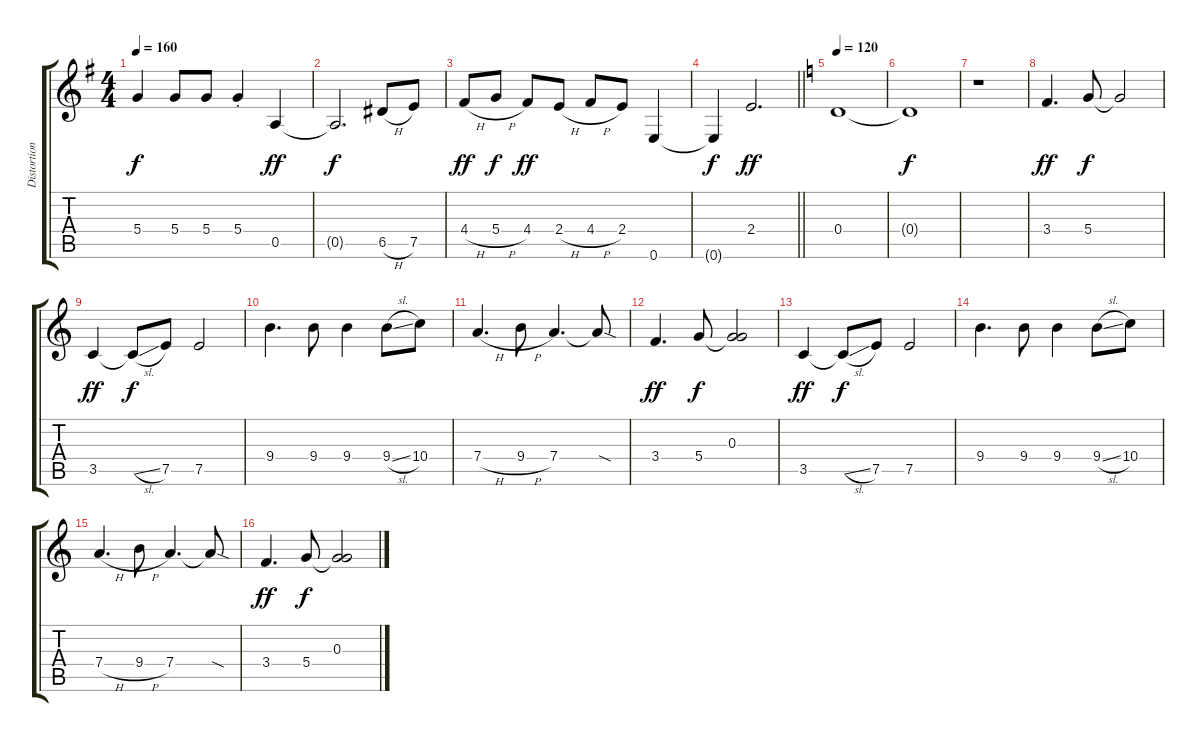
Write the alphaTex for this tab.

\track ("Distortion" "Distortion") {instrument overdrivenguitar}
\staff {score tabs}
\tuning (E4 B3 G3 D3 A2 E2) {hide}
\ts (4 4)
\tempo 160
\clef g2
\ks g
5.4.4{dy f} 5.4.8 5.4.8 5.4{st}.4 0.5.4{dy ff} |
0.5{t}.2{d dy f} 6.5{h}.8 7.5.8 |
4.4{h}.8{dy ff} 5.4{h}.8{dy f} 4.4.8{dy ff} 2.4{h}.8 4.4{h}.8 2.4.8 0.6.4 |
\barLineRight lightlight
0.6{t}.4{dy f} 2.4.2{d dy ff} |
\tempo 120
\ks c
0.4.1 |
0.4{t}.1{dy f} |
r.1 |
3.4.4{d dy ff} 5.4.8{dy f} 5.4{t}.2 |
3.5.4{dy ff} 3.5{sl t}.8{dy f} 7.5.8 7.5.2 |
9.4.4{d} 9.4.8 9.4.4 9.4{sl}.8 10.4.8 |
7.4{h}.4{d} 9.4{h}.8 7.4.4{d} 7.4{sod t}.8 |
3.4.4{d dy ff} 5.4.8{dy f} (0.3 5.4{t}).2 |
3.5.4{dy ff} 3.5{sl t}.8{dy f} 7.5.8 7.5.2 |
9.4.4{d} 9.4.8 9.4.4 9.4{sl}.8 10.4.8 |
7.4{h}.4{d} 9.4{h}.8 7.4.4{d} 7.4{sod t}.8 |
3.4.4{d dy ff} 5.4.8{dy f} (0.3 5.4{t}).2
